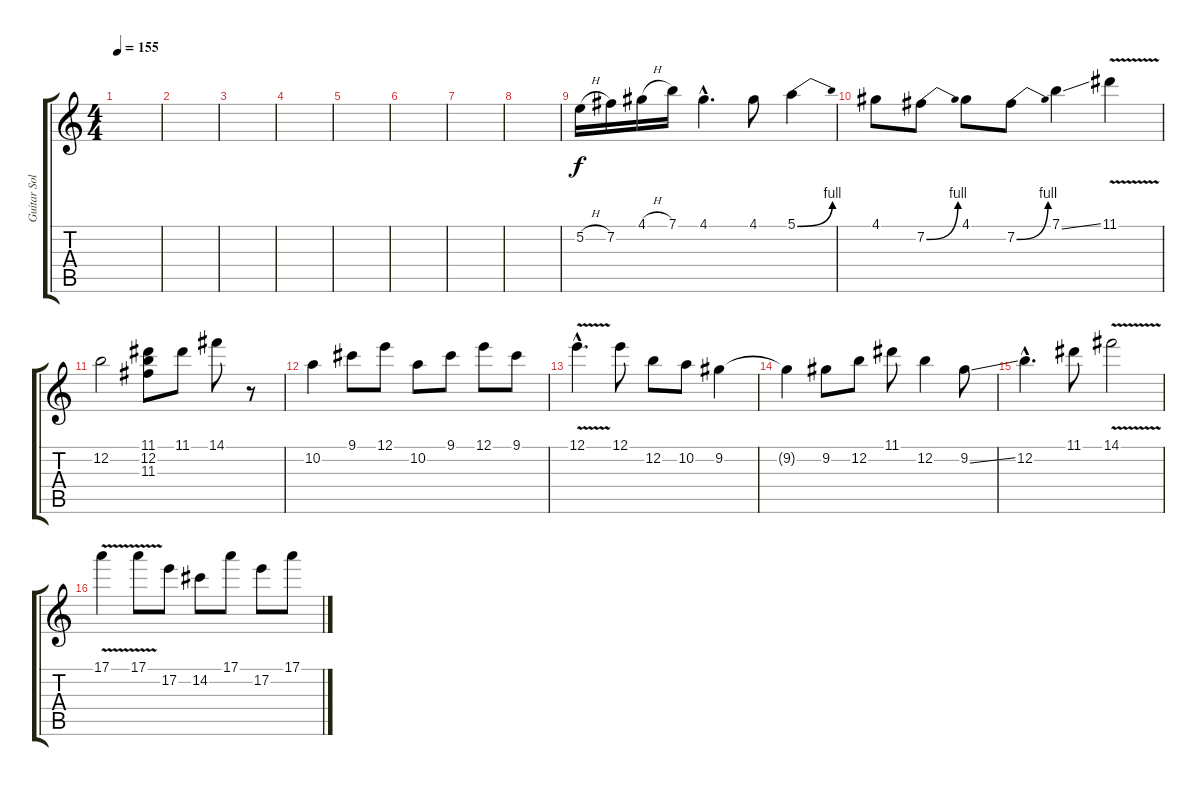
\track ("Guitar Solo" "Guitar Sol") {instrument acousticguitarnylon}
\staff {score tabs}
\tuning (E4 B3 G3 D3 A2 E2) {hide}
\ts (4 4)
\tempo 155
\clef g2
\ks c
|
|
|
|
|
|
|
|
5.2{h}.16 7.2.16 4.1{h}.16 7.1.16 4.1{hac}.4{d} 4.1.8 5.1{be (bend 0 0 60 4)}.4 |
4.1.8 7.2{be (bend 0 0 60 4)}.8 4.1.8 7.2{be (bend 0 0 60 4)}.8 7.1{ss}.4 11.1{v}.4 |
12.2.2 (11.1 12.2 11.3).8 11.1.8 14.1.8 r.8 |
10.2.4 9.1.8 12.1.8 10.2.8 9.1.8 12.1.8 9.1.8 |
12.1{v hac}.4{d} 12.1.8 12.2.8 10.2.8 9.2.4 |
9.2{t}.4 9.2.8 12.2.8 11.1.8 12.2.4 9.2{ss}.8 |
12.2{hac}.4{d} 11.1.8 14.1{v}.2 |
17.1{v}.4 17.1{v}.8 17.2.8 14.2.8 17.1.8 17.2.8 17.1.8
